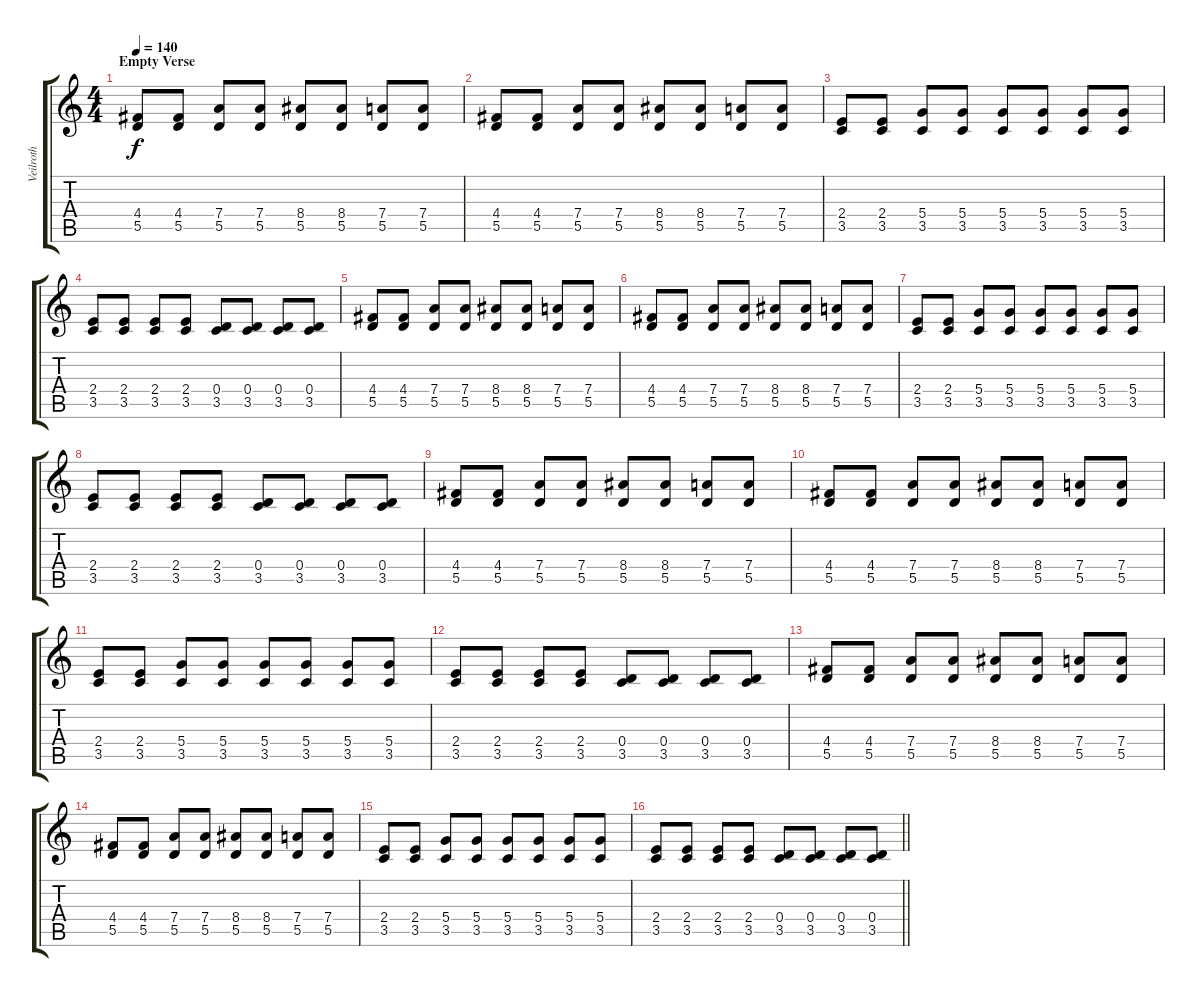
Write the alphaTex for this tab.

\track ("Veilroth" "Veilroth") {instrument distortionguitar}
\staff {score tabs}
\tuning (E4 B3 G3 D3 A2 E2) {hide}
\ts (4 4)
\section ("" "Empty Verse")
\tempo 140
\clef g2
\ks c
(4.4 5.5).8{dy f} (4.4 5.5).8 (7.4 5.5).8 (7.4 5.5).8 (8.4 5.5).8 (8.4 5.5).8 (7.4 5.5).8 (7.4 5.5).8 |
(4.4 5.5).8 (4.4 5.5).8 (7.4 5.5).8 (7.4 5.5).8 (8.4 5.5).8 (8.4 5.5).8 (7.4 5.5).8 (7.4 5.5).8 |
(2.4 3.5).8 (2.4 3.5).8 (5.4 3.5).8 (5.4 3.5).8 (5.4 3.5).8 (5.4 3.5).8 (5.4 3.5).8 (5.4 3.5).8 |
(2.4 3.5).8 (2.4 3.5).8 (2.4 3.5).8 (2.4 3.5).8 (0.4 3.5).8 (0.4 3.5).8 (0.4 3.5).8 (0.4 3.5).8 |
(4.4 5.5).8 (4.4 5.5).8 (7.4 5.5).8 (7.4 5.5).8 (8.4 5.5).8 (8.4 5.5).8 (7.4 5.5).8 (7.4 5.5).8 |
(4.4 5.5).8 (4.4 5.5).8 (7.4 5.5).8 (7.4 5.5).8 (8.4 5.5).8 (8.4 5.5).8 (7.4 5.5).8 (7.4 5.5).8 |
(2.4 3.5).8 (2.4 3.5).8 (5.4 3.5).8 (5.4 3.5).8 (5.4 3.5).8 (5.4 3.5).8 (5.4 3.5).8 (5.4 3.5).8 |
(2.4 3.5).8 (2.4 3.5).8 (2.4 3.5).8 (2.4 3.5).8 (0.4 3.5).8 (0.4 3.5).8 (0.4 3.5).8 (0.4 3.5).8 |
(4.4 5.5).8 (4.4 5.5).8 (7.4 5.5).8 (7.4 5.5).8 (8.4 5.5).8 (8.4 5.5).8 (7.4 5.5).8 (7.4 5.5).8 |
(4.4 5.5).8 (4.4 5.5).8 (7.4 5.5).8 (7.4 5.5).8 (8.4 5.5).8 (8.4 5.5).8 (7.4 5.5).8 (7.4 5.5).8 |
(2.4 3.5).8 (2.4 3.5).8 (5.4 3.5).8 (5.4 3.5).8 (5.4 3.5).8 (5.4 3.5).8 (5.4 3.5).8 (5.4 3.5).8 |
(2.4 3.5).8 (2.4 3.5).8 (2.4 3.5).8 (2.4 3.5).8 (0.4 3.5).8 (0.4 3.5).8 (0.4 3.5).8 (0.4 3.5).8 |
(4.4 5.5).8 (4.4 5.5).8 (7.4 5.5).8 (7.4 5.5).8 (8.4 5.5).8 (8.4 5.5).8 (7.4 5.5).8 (7.4 5.5).8 |
(4.4 5.5).8 (4.4 5.5).8 (7.4 5.5).8 (7.4 5.5).8 (8.4 5.5).8 (8.4 5.5).8 (7.4 5.5).8 (7.4 5.5).8 |
(2.4 3.5).8 (2.4 3.5).8 (5.4 3.5).8 (5.4 3.5).8 (5.4 3.5).8 (5.4 3.5).8 (5.4 3.5).8 (5.4 3.5).8 |
\barLineRight lightlight
(2.4 3.5).8 (2.4 3.5).8 (2.4 3.5).8 (2.4 3.5).8 (0.4 3.5).8 (0.4 3.5).8 (0.4 3.5).8 (0.4 3.5).8
